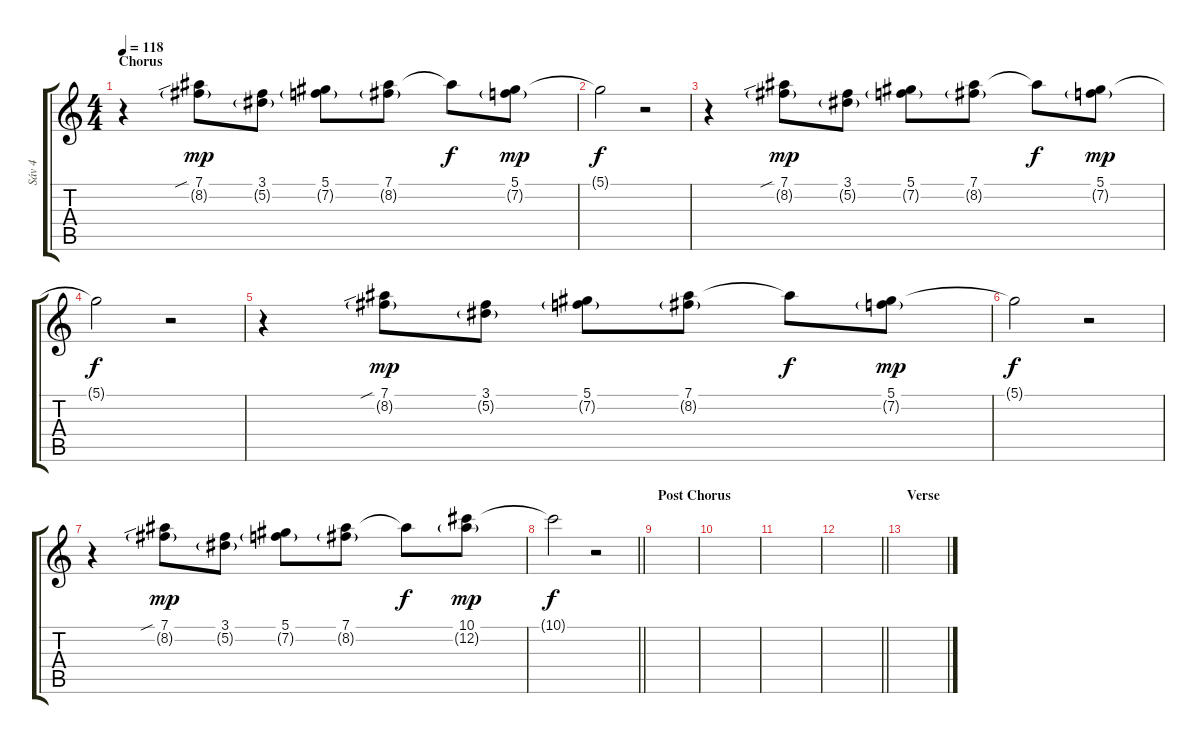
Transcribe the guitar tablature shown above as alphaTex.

\track ("Sáv 4" "Sáv 4") {instrument distortionguitar}
\staff {score tabs}
\tuning (Eb4 Bb3 Gb3 Db3 Ab2 Db2) {hide}
\ts (4 4)
\section ("" "Chorus")
\tempo 118
\clef g2
\ks c
r.4{dy mp} (7.1{sib} 8.2{g}).8 (3.1 5.2{g}).8 (5.1 7.2{g}).8 (7.1 8.2{g}).8 7.1{t}.8{dy f} (5.1 7.2{g}).8{dy mp} |
5.1{t}.2{dy f} r.2 |
r.4 (7.1{sib} 8.2{g}).8{dy mp} (3.1 5.2{g}).8 (5.1 7.2{g}).8 (7.1 8.2{g}).8 7.1{t}.8{dy f} (5.1 7.2{g}).8{dy mp} |
5.1{t}.2{dy f} r.2 |
r.4 (7.1{sib} 8.2{g}).8{dy mp} (3.1 5.2{g}).8 (5.1 7.2{g}).8 (7.1 8.2{g}).8 7.1{t}.8{dy f} (5.1 7.2{g}).8{dy mp} |
5.1{t}.2{dy f} r.2 |
r.4 (7.1{sib} 8.2{g}).8{dy mp} (3.1 5.2{g}).8 (5.1 7.2{g}).8 (7.1 8.2{g}).8 7.1{t}.8{dy f} (10.1 12.2{g}).8{dy mp} |
\barLineRight lightlight
10.1{t}.2{dy f} r.2 |
\section ("" "Post Chorus")
|
|
|
\barLineRight lightlight
|
\section ("" "Verse")
